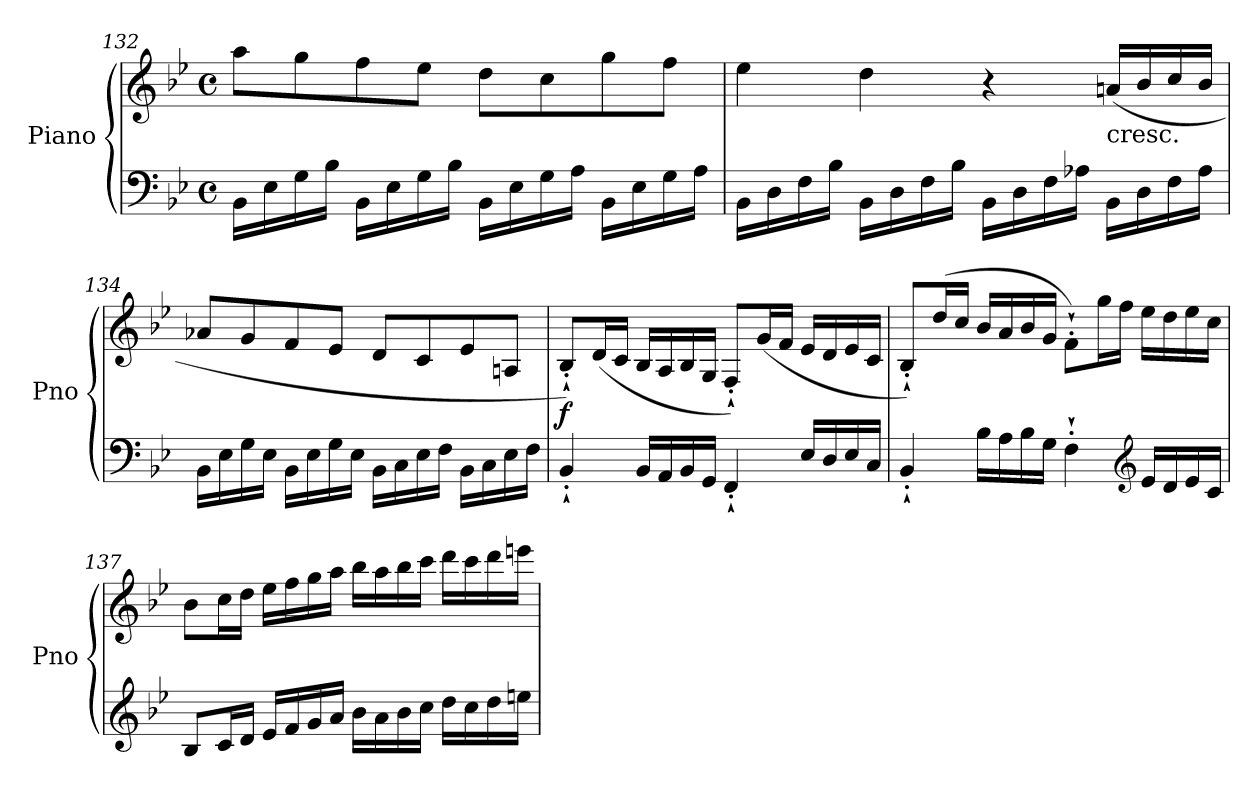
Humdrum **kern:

**kern	**kern	**dynam
*part1	*part1	*part1
*staff2	*staff1	*staff1/2
*I"Piano	*	*
*I'Pno	*	*
*clefF4	*clefG2	*
*k[b-e-]	*k[b-e-]	*
*B-:	*B-:	*
*M4/4	*M4/4	*
*met(c)	*met(c)	*
=132	=132	=132
16BB-\LL	8aa\L	.
16E-\	.	.
16G\	8gg\	.
16B-\JJ	.	.
16BB-\LL	8ff\	.
16E-\	.	.
16G\	8ee-\J	.
16B-\JJ	.	.
16BB-\LL	8dd\L	.
16E-\	.	.
16G\	8cc\	.
16A\JJ	.	.
16BB-\LL	8gg\	.
16E-\	.	.
16G\	8ff\J	.
16A\JJ	.	.
=133	=133	=133
16BB-\LL	4ee-\	.
16D\	.	.
16F\	.	.
16B-\JJ	.	.
16BB-\LL	4dd\	.
16D\	.	.
16F\	.	.
16B-\JJ	.	.
16BB-\LL	4r	.
16D\	.	.
16F\	.	.
16A-X\JJ	.	.
!	!LO:TX:b:t=cresc.	!
16BB-\LL	(>16an/LL	.
16D\	16b-/	.
16F\	16cc/	.
16A-\JJ	16b-/JJ	.
=134	=134	=134
16BB-\LL	8a-X/L	.
16E-\	.	.
16G\	8g/	.
16E-\JJ	.	.
16BB-\LL	8f/	.
16E-\	.	.
16G\	8e-/J	.
16E-\JJ	.	.
16BB-\LL	8d/L	.
16C\	.	.
16E-\	8c/	.
16F\JJ	.	.
16BB-\LL	8e-/	.
16C\	.	.
16E-\	8An/J	.
16F\JJ	.	.
=135	=135	=135
!	!	!LO:DY:b
4BB-'`/	8B-'`/L)	f
.	(<16d/L	.
.	16c/JJ	.
16BB-/LL	16B-/LL	.
16AA/	16A/	.
16BB-/	16B-/	.
16GG/JJ	16G/JJ	.
4FF'`/	8F'`/L)	.
.	(<16g/L	.
.	16f/JJ	.
16E-/LL	16e-/LL	.
16D/	16d/	.
16E-/	16e-/	.
16C/JJ	16c/JJ	.
=136	=136	=136
4BB-'`/	8B-'`/L)	.
.	(>16dd/L	.
.	16cc/JJ	.
16B-\LL	16b-/LL	.
16A\	16a/	.
16B-\	16b-/	.
16G\JJ	16g/JJ	.
4F'`\	8f'`\L)	.
.	16gg\L	.
.	16ff\JJ	.
*clefG2	*	*
16e-/LL	16ee-\LL	.
16d/	16dd\	.
16e-/	16ee-\	.
16c/JJ	16cc\JJ	.
=137	=137	=137
8B-/L	8b-\L	.
16c/L	16cc\L	.
16d/JJ	16dd\JJ	.
16e-/LL	16ee-\LL	.
16f/	16ff\	.
16g/	16gg\	.
16a/JJ	16aa\JJ	.
16b-\LL	16bb-\LL	.
16a\	16aa\	.
16b-\	16bb-\	.
16cc\JJ	16ccc\JJ	.
16dd\LL	16ddd\LL	.
16cc\	16ccc\	.
16dd\	16ddd\	.
16een\JJ	16eeen\JJ	.
=	=	=
*-	*-	*-
